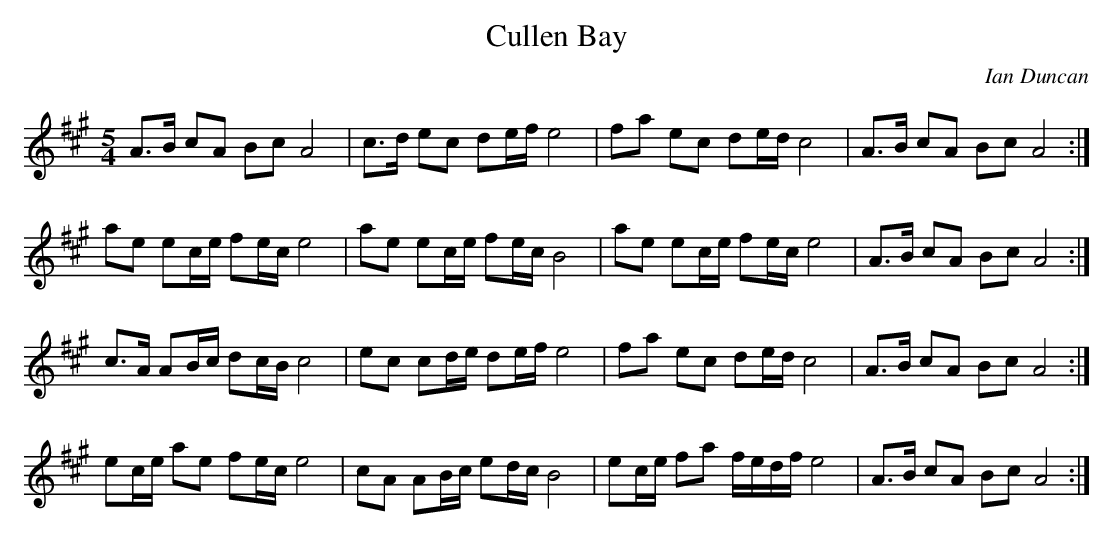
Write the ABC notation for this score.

X:1
T:Cullen Bay
C:Ian Duncan
M:5/4
L:1/8
K:A
A>B   cA    Bc    A4 | c>d ec    de/f/ e4 | fa     ec    de/d/    c4 | A>B cA Bc A4 :|
ae    ec/e/ fe/c/ e4 | ae  ec/e/ fe/c/ B4 | ae     ec/e/ fe/c/    e4 | A>B cA Bc A4 :|
c>A   AB/c/ dc/B/ c4 | ec  cd/e/ de/f/ e4 | fa     ec    de/d/    c4 | A>B cA Bc A4 :|
ec/e/ ae    fe/c/ e4 | cA  AB/c/ ed/c/ B4 | ec/e/  fa    f/e/d/f/ e4 | A>B cA Bc A4 :|]
